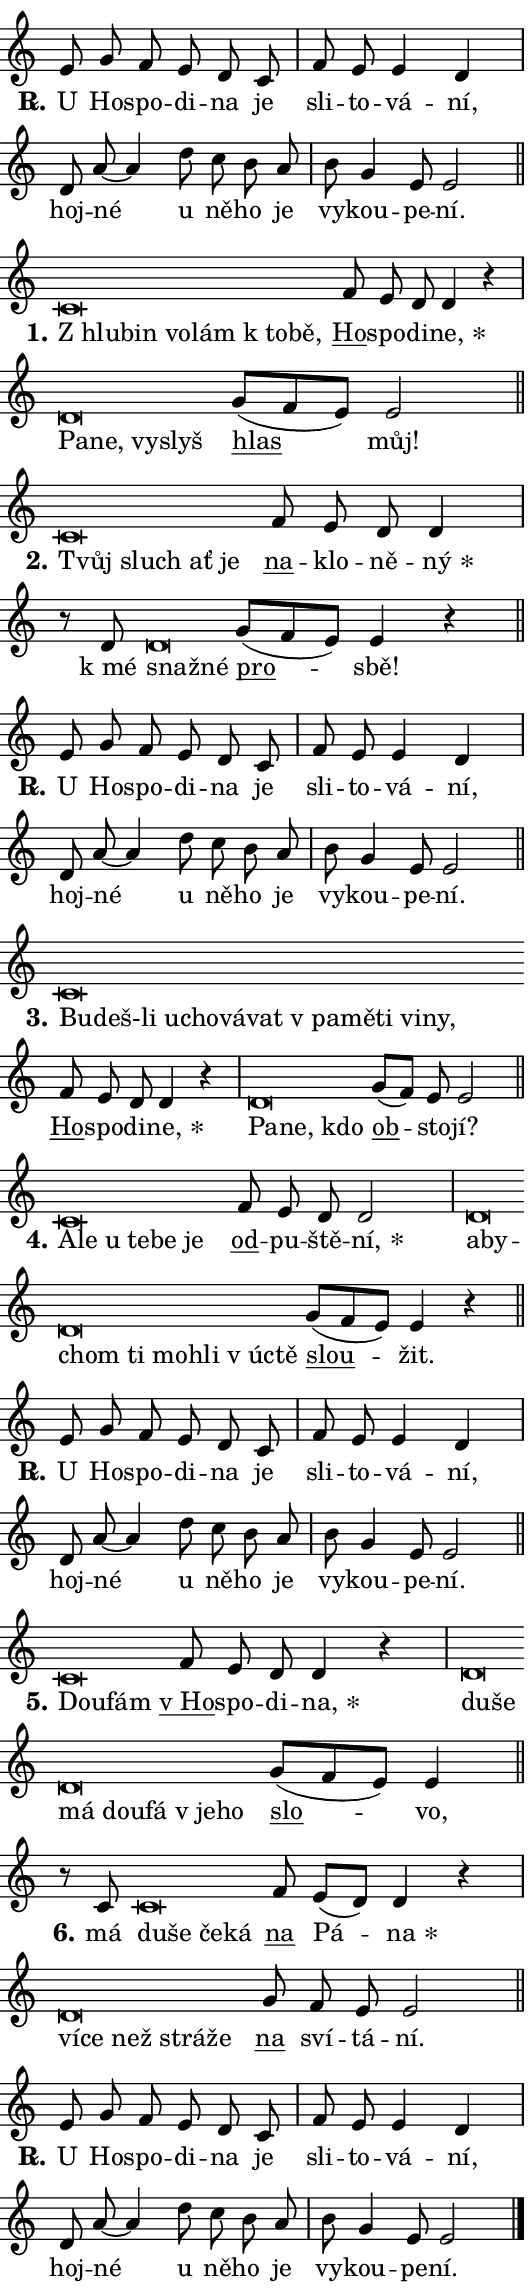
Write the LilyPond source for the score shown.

\version "2.24.0"
\header { tagline = "" }
\paper {
  indent = 0\cm
  top-margin = 0\cm
  right-margin = 0.13\cm % to fit lyric hyphens
  bottom-margin = 0\cm
  left-margin = 0\cm
  paper-width = 9\cm
  page-breaking = #ly:one-page-breaking
  system-system-spacing.basic-distance = #11
  score-system-spacing.basic-distance = #11
  ragged-last = ##f
}


%% Author: Thomas Morley
%% https://lists.gnu.org/archive/html/lilypond-user/2020-05/msg00002.html
#(define (line-position grob)
"Returns position of @var[grob} in current system:
   @code{'start}, if at first time-step
   @code{'end}, if at last time-step
   @code{'middle} otherwise
"
  (let* ((col (ly:item-get-column grob))
         (ln (ly:grob-object col 'left-neighbor))
         (rn (ly:grob-object col 'right-neighbor))
         (col-to-check-left (if (ly:grob? ln) ln col))
         (col-to-check-right (if (ly:grob? rn) rn col))
         (break-dir-left
           (and
             (ly:grob-property col-to-check-left 'non-musical #f)
             (ly:item-break-dir col-to-check-left)))
         (break-dir-right
           (and
             (ly:grob-property col-to-check-right 'non-musical #f)
             (ly:item-break-dir col-to-check-right))))
        (cond ((eqv? 1 break-dir-left) 'start)
              ((eqv? -1 break-dir-right) 'end)
              (else 'middle))))

#(define (tranparent-at-line-position vctor)
  (lambda (grob)
  "Relying on @code{line-position} select the relevant enry from @var{vctor}.
Used to determine transparency,"
    (case (line-position grob)
      ((end) (not (vector-ref vctor 0)))
      ((middle) (not (vector-ref vctor 1)))
      ((start) (not (vector-ref vctor 2))))))

noteHeadBreakVisibility =
#(define-music-function (break-visibility)(vector?)
"Makes @code{NoteHead}s transparent relying on @var{break-visibility}"
#{
  \override NoteHead.transparent =
    #(tranparent-at-line-position break-visibility)
#})

#(define delete-ledgers-for-transparent-note-heads
  (lambda (grob)
    "Reads whether a @code{NoteHead} is transparent.
If so this @code{NoteHead} is removed from @code{'note-heads} from
@var{grob}, which is supposed to be @code{LedgerLineSpanner}.
As a result ledgers are not printed for this @code{NoteHead}"
    (let* ((nhds-array (ly:grob-object grob 'note-heads))
           (nhds-list
             (if (ly:grob-array? nhds-array)
                 (ly:grob-array->list nhds-array)
                 '()))
           ;; Relies on the transparent-property being done before
           ;; Staff.LedgerLineSpanner.after-line-breaking is executed.
           ;; This is fragile ...
           (to-keep
             (remove
               (lambda (nhd)
                 (ly:grob-property nhd 'transparent #f))
               nhds-list)))
      ;; TODO find a better method to iterate over grob-arrays, similiar
      ;; to filter/remove etc for lists
      ;; For now rebuilt from scratch
      (set! (ly:grob-object grob 'note-heads)  '())
      (for-each
        (lambda (nhd)
          (ly:pointer-group-interface::add-grob grob 'note-heads nhd))
        to-keep))))

squashNotes = {
  \override NoteHead.X-extent = #'(-0.2 . 0.2)
  \override NoteHead.Y-extent = #'(-0.75 . 0)
  \override NoteHead.stencil =
    #(lambda (grob)
       (let ((pos (ly:grob-property grob 'staff-position)))
         (begin
           (if (< pos -7) (display "ERROR: Lower brevis then expected\n") (display ""))
           (if (<= pos -6) ly:text-interface::print ly:note-head::print))))
}
unSquashNotes = {
  \revert NoteHead.X-extent
  \revert NoteHead.Y-extent
  \revert NoteHead.stencil
}

hideNotes = \noteHeadBreakVisibility #begin-of-line-visible
unHideNotes = \noteHeadBreakVisibility #all-visible

% work-around for resetting accidentals
% https://lilypond.org/doc/v2.23/Documentation/notation/displaying-rhythms#unmetered-music
cadenzaMeasure = {
  \cadenzaOff
  \partial 1024 s1024
  \cadenzaOn
}

#(define-markup-command (accent layout props text) (markup?)
  "Underline accented syllable"
  (interpret-markup layout props
    #{\markup \override #'(offset . 4.3) \underline { #text }#}))

responsum = \markup \concat {
  "R" \hspace #-1.05 \path #0.1 #'((moveto 0 0.07) (lineto 0.9 0.8)) \hspace #0.05 "."
}

spaceSize = #0.6828661417322834 % exact space size for TeX Gyre Schola

\layout {
  \context {
    \Staff
    \remove "Time_signature_engraver"
    \override LedgerLineSpanner.after-line-breaking = #delete-ledgers-for-transparent-note-heads
  }
  \context {
    \Lyrics {
      \override LyricSpace.minimum-distance = \spaceSize
      \override LyricText.font-name = #"TeX Gyre Schola"
      \override LyricText.font-size = 1
      \override StanzaNumber.font-name = #"TeX Gyre Schola Bold"
      \override StanzaNumber.font-size = 1
    }
  }
  \context {
    \Score 
    \override NoteHead.text =
      #(lambda (grob) 
        (let ((pos (ly:grob-property grob 'staff-position)))
          #{\markup {
            \combine
              \halign #-0.55 \raise #(if (= pos -6) 0 0.5) \override #'(thickness . 2) \draw-line #'(3.2 . 0)
              \musicglyph "noteheads.sM1"
          }#}))
  }
}

% magnetic-lyrics.ily
%
%   written by
%     Jean Abou Samra <jean@abou-samra.fr>
%     Werner Lemberg <wl@gnu.org>
%
%   adapted by
%     Jiri Hon <jiri.hon@gmail.com>
%
% Version 2022-Apr-15

% https://www.mail-archive.com/lilypond-user@gnu.org/msg149350.html

#(define (Left_hyphen_pointer_engraver context)
   "Collect syllable-hyphen-syllable occurrences in lyrics and store
them in properties.  This engraver only looks to the left.  For
example, if the lyrics input is @code{foo -- bar}, it does the
following.

@itemize @bullet
@item
Set the @code{text} property of the @code{LyricHyphen} grob between
@q{foo} and @q{bar} to @code{foo}.

@item
Set the @code{left-hyphen} property of the @code{LyricText} grob with
text @q{foo} to the @code{LyricHyphen} grob between @q{foo} and
@q{bar}.
@end itemize

Use this auxiliary engraver in combination with the
@code{lyric-@/text::@/apply-@/magnetic-@/offset!} hook."
   (let ((hyphen #f)
         (text #f))
     (make-engraver
      (acknowledgers
       ((lyric-syllable-interface engraver grob source-engraver)
        (set! text grob)))
      (end-acknowledgers
       ((lyric-hyphen-interface engraver grob source-engraver)
        ;(when (not (grob::has-interface grob 'lyric-space-interface))
          (set! hyphen grob)));)
      ((stop-translation-timestep engraver)
       (when (and text hyphen)
         (ly:grob-set-object! text 'left-hyphen hyphen))
       (set! text #f)
       (set! hyphen #f)))))

#(define (lyric-text::apply-magnetic-offset! grob)
   "If the space between two syllables is less than the value in
property @code{LyricText@/.details@/.squash-threshold}, move the right
syllable to the left so that it gets concatenated with the left
syllable.

Use this function as a hook for
@code{LyricText@/.after-@/line-@/breaking} if the
@code{Left_@/hyphen_@/pointer_@/engraver} is active."
   (let ((hyphen (ly:grob-object grob 'left-hyphen #f)))
     (when hyphen
       (let ((left-text (ly:spanner-bound hyphen LEFT)))
         (when (grob::has-interface left-text 'lyric-syllable-interface)
           (let* ((common (ly:grob-common-refpoint grob left-text X))
                  (this-x-ext (ly:grob-extent grob common X))
                  (left-x-ext
                   (begin
                     ;; Trigger magnetism for left-text.
                     (ly:grob-property left-text 'after-line-breaking)
                     (ly:grob-extent left-text common X)))
                  ;; `delta` is the gap width between two syllables.
                  (delta (- (interval-start this-x-ext)
                            (interval-end left-x-ext)))
                  (details (ly:grob-property grob 'details))
                  (threshold (assoc-get 'squash-threshold details 0.2)))
             (when (< delta threshold)
               (let* (;; We have to manipulate the input text so that
                      ;; ligatures crossing syllable boundaries are not
                      ;; disabled.  For languages based on the Latin
                      ;; script this is essentially a beautification.
                      ;; However, for non-Western scripts it can be a
                      ;; necessity.
                      (lt (ly:grob-property left-text 'text))
                      (rt (ly:grob-property grob 'text))
                      (is-space (grob::has-interface hyphen 'lyric-space-interface))
                      (space (if is-space " " ""))
                      (extra-delta (if is-space spaceSize 0))
                      ;; Append new syllable.
                      (ltrt-space (if (and (string? lt) (string? rt))
                                (string-append lt space rt)
                                (make-concat-markup (list lt space rt))))
                      ;; Right-align `ltrt` to the right side.
                      (ltrt-space-markup (grob-interpret-markup
                               grob
                               (make-translate-markup
                                (cons (interval-length this-x-ext) 0)
                                (make-right-align-markup ltrt-space)))))
                 (begin
                   ;; Don't print `left-text`.
                   (ly:grob-set-property! left-text 'stencil #f)
                   ;; Set text and stencil (which holds all collected
                   ;; syllables so far) and shift it to the left.
                   (ly:grob-set-property! grob 'text ltrt-space)
                   (ly:grob-set-property! grob 'stencil ltrt-space-markup)
                   (ly:grob-translate-axis! grob (- (- delta extra-delta)) X))))))))))


#(define (lyric-hyphen::displace-bounds-first grob)
   ;; Make very sure this callback isn't triggered too early.
   (let ((left (ly:spanner-bound grob LEFT))
         (right (ly:spanner-bound grob RIGHT)))
     (ly:grob-property left 'after-line-breaking)
     (ly:grob-property right 'after-line-breaking)
     (ly:lyric-hyphen::print grob)))

squashThreshold = #0.4

\layout {
  \context {
    \Lyrics
    \consists #Left_hyphen_pointer_engraver
    \override LyricText.after-line-breaking =
      #lyric-text::apply-magnetic-offset!
    \override LyricHyphen.stencil = #lyric-hyphen::displace-bounds-first
    \override LyricText.details.squash-threshold = \squashThreshold
    \override LyricHyphen.minimum-distance = 0
    \override LyricHyphen.minimum-length = \squashThreshold
  }
}

squashText = \override LyricText.details.squash-threshold = 9999
unSquashText = \override LyricText.details.squash-threshold = \squashThreshold

leftText = \override LyricText.self-alignment-X = #LEFT
unLeftText = \revert LyricText.self-alignment-X

starOffset = #(lambda (grob) 
                (let ((x_offset (ly:self-alignment-interface::aligned-on-x-parent grob)))
                  (if (= x_offset 0) 0 (+ x_offset 1.2))))

star = #(define-music-function (syllable)(string?)
"Append star separator at the end of a syllable"
#{
  \once \override LyricText.X-offset = #starOffset
  \lyricmode { \markup {
    #syllable
    \override #'((font-name . "TeX Gyre Schola Bold")) \hspace #0.2 \lower #0.65 \larger "*"
  } }
#})

starAccent = #(define-music-function (syllable)(string?)
"Append star separator at the end of a syllable and make accent"
#{
  \once \override LyricText.X-offset = #starOffset
  \lyricmode { \markup {
    \accent #syllable
    \override #'((font-name . "TeX Gyre Schola Bold")) \hspace #0.2 \lower #0.65 \larger "*"
  } }
#})

breath = #(define-music-function (syllable)(string?)
"Append breathing indicator at the end of a syllable"
#{
  \lyricmode { \markup { #syllable "+" } }
#})

optionalBreath = #(define-music-function (syllable)(string?)
"Append optional breathing indicator at the end of a syllable"
#{
  \lyricmode { \markup { #syllable "(+)" } }
#})


\score {
    <<
        \new Voice = "melody" { \cadenzaOn \key c \major \relative { e'8 g f e d c \cadenzaMeasure \bar "|" f e e4 d \cadenzaMeasure \bar "|" d8 a'8~ a4 \bar "" d8 c b a \cadenzaMeasure \bar "|" b g4 e8 e2 \cadenzaMeasure \bar "||" \break } }
        \new Lyrics \lyricsto "melody" { \lyricmode { \set stanza = \responsum
U Ho -- spo -- di -- na je sli -- to -- vá -- ní, hoj -- né u ně -- ho je vy -- kou -- pe -- ní. } }
    >>
    \layout {}
}

\score {
    <<
        \new Voice = "melody" { \cadenzaOn \key c \major \relative { \squashNotes c'\breve*1/16 \hideNotes \breve*1/16 \bar "" \breve*1/16 \bar "" \breve*1/16 \bar "" \breve*1/16 \breve*1/16 \bar "" \unHideNotes \unSquashNotes \bar "" f8 e d d4 r \cadenzaMeasure \bar "|" \squashNotes d\breve*1/16 \hideNotes \breve*1/16 \bar "" \breve*1/16 \breve*1/16 \bar "" \unHideNotes \unSquashNotes \bar "" g8[( f e)] e2 \cadenzaMeasure \bar "||" \break } }
        \new Lyrics \lyricsto "melody" { \lyricmode { \set stanza = "1."
\leftText "Z hlu" -- \squashText bin vo -- lám "k to" -- bě, \unLeftText \unSquashText \markup \accent Ho -- spo -- di -- \star ne, \leftText Pa -- \squashText ne, vy -- slyš \unLeftText \unSquashText \markup \accent hlas můj! } }
    >>
    \layout {}
}

\score {
    <<
        \new Voice = "melody" { \cadenzaOn \key c \major \relative { \squashNotes c'\breve*1/16 \hideNotes \breve*1/16 \bar "" \breve*1/16 \breve*1/16 \bar "" \unHideNotes \unSquashNotes \bar "" f8 e d d4 \cadenzaMeasure \bar "|" r8 d8 \squashNotes d\breve*1/16 \hideNotes \breve*1/16 \bar "" \unHideNotes \unSquashNotes \bar "" g8[( f e)] e4 r \cadenzaMeasure \bar "||" \break } }
        \new Lyrics \lyricsto "melody" { \lyricmode { \set stanza = "2."
\leftText Tvůj \squashText sluch ať je \unLeftText \unSquashText \markup \accent na -- klo -- ně -- \star ný "k mé" \leftText snaž -- \squashText né \unLeftText \unSquashText \markup \accent pro -- sbě! } }
    >>
    \layout {}
}

\score {
    <<
        \new Voice = "melody" { \cadenzaOn \key c \major \relative { e'8 g f e d c \cadenzaMeasure \bar "|" f e e4 d \cadenzaMeasure \bar "|" d8 a'8~ a4 \bar "" d8 c b a \cadenzaMeasure \bar "|" b g4 e8 e2 \cadenzaMeasure \bar "||" \break } }
        \new Lyrics \lyricsto "melody" { \lyricmode { \set stanza = \responsum
U Ho -- spo -- di -- na je sli -- to -- vá -- ní, hoj -- né u ně -- ho je vy -- kou -- pe -- ní. } }
    >>
    \layout {}
}

\score {
    <<
        \new Voice = "melody" { \cadenzaOn \key c \major \relative { \squashNotes c'\breve*1/16 \hideNotes \breve*1/16 \bar "" \breve*1/16 \bar "" \breve*1/16 \bar "" \breve*1/16 \bar "" \breve*1/16 \bar "" \breve*1/16 \bar "" \breve*1/16 \bar "" \breve*1/16 \bar "" \breve*1/16 \breve*1/16 \bar "" \unHideNotes \unSquashNotes \bar "" f8 e d d4 r \cadenzaMeasure \bar "|" \squashNotes d\breve*1/16 \hideNotes \breve*1/16 \breve*1/16 \bar "" \unHideNotes \unSquashNotes \bar "" g8[( f)] e e2 \cadenzaMeasure \bar "||" \break } }
        \new Lyrics \lyricsto "melody" { \lyricmode { \set stanza = "3."
\leftText Bu -- \squashText deš-li u -- cho -- vá -- vat "v pa" -- mě -- ti vi -- ny, \unLeftText \unSquashText \markup \accent Ho -- spo -- di -- \star ne, \leftText Pa -- \squashText ne, kdo \unLeftText \unSquashText \markup \accent ob -- sto -- jí? } }
    >>
    \layout {}
}

\score {
    <<
        \new Voice = "melody" { \cadenzaOn \key c \major \relative { \squashNotes c'\breve*1/16 \hideNotes \breve*1/16 \bar "" \breve*1/16 \bar "" \breve*1/16 \bar "" \breve*1/16 \breve*1/16 \bar "" \unHideNotes \unSquashNotes \bar "" f8 e d d2 \cadenzaMeasure \bar "|" \squashNotes d\breve*1/16 \hideNotes \breve*1/16 \bar "" \breve*1/16 \bar "" \breve*1/16 \bar "" \breve*1/16 \bar "" \breve*1/16 \bar "" \breve*1/16 \breve*1/16 \bar "" \unHideNotes \unSquashNotes \bar "" g8[( f e)] e4 r \cadenzaMeasure \bar "||" \break } }
        \new Lyrics \lyricsto "melody" { \lyricmode { \set stanza = "4."
\leftText A -- \squashText le u te -- be je \unLeftText \unSquashText \markup \accent od -- pu -- ště -- \star ní, \leftText a -- \squashText by -- chom ti mo -- hli "v ú" -- ctě \unLeftText \unSquashText \markup \accent slou -- žit. } }
    >>
    \layout {}
}

\score {
    <<
        \new Voice = "melody" { \cadenzaOn \key c \major \relative { e'8 g f e d c \cadenzaMeasure \bar "|" f e e4 d \cadenzaMeasure \bar "|" d8 a'8~ a4 \bar "" d8 c b a \cadenzaMeasure \bar "|" b g4 e8 e2 \cadenzaMeasure \bar "||" \break } }
        \new Lyrics \lyricsto "melody" { \lyricmode { \set stanza = \responsum
U Ho -- spo -- di -- na je sli -- to -- vá -- ní, hoj -- né u ně -- ho je vy -- kou -- pe -- ní. } }
    >>
    \layout {}
}

\score {
    <<
        \new Voice = "melody" { \cadenzaOn \key c \major \relative { \squashNotes c'\breve*1/16 \hideNotes \breve*1/16 \bar "" \unHideNotes \unSquashNotes \bar "" f8 e d d4 r \cadenzaMeasure \bar "|" \squashNotes d\breve*1/16 \hideNotes \breve*1/16 \bar "" \breve*1/16 \bar "" \breve*1/16 \bar "" \breve*1/16 \bar "" \breve*1/16 \breve*1/16 \bar "" \unHideNotes \unSquashNotes \bar "" g8[( f e)] e4 \cadenzaMeasure \bar "||" \break } }
        \new Lyrics \lyricsto "melody" { \lyricmode { \set stanza = "5."
\leftText Dou -- \squashText fám \unLeftText \unSquashText \markup \accent "v Ho" -- spo -- di -- \star na, \leftText du -- \squashText še má dou -- fá "v je" -- ho \unLeftText \unSquashText \markup \accent slo -- vo, } }
    >>
    \layout {}
}

\score {
    <<
        \new Voice = "melody" { \cadenzaOn \key c \major \relative { r8 c'8 \squashNotes c\breve*1/16 \hideNotes \breve*1/16 \bar "" \breve*1/16 \breve*1/16 \bar "" \unHideNotes \unSquashNotes \bar "" f8 e[( d)] d4 r \cadenzaMeasure \bar "|" \squashNotes d\breve*1/16 \hideNotes \breve*1/16 \bar "" \breve*1/16 \bar "" \breve*1/16 \breve*1/16 \bar "" \unHideNotes \unSquashNotes \bar "" g8 f e e2 \cadenzaMeasure \bar "||" \break } }
        \new Lyrics \lyricsto "melody" { \lyricmode { \set stanza = "6."
má \leftText du -- \squashText še če -- ká \unLeftText \unSquashText \markup \accent na Pá -- \star na \leftText ví -- \squashText ce než strá -- že \unLeftText \unSquashText \markup \accent na sví -- tá -- ní. } }
    >>
    \layout {}
}

\score {
    <<
        \new Voice = "melody" { \cadenzaOn \key c \major \relative { e'8 g f e d c \cadenzaMeasure \bar "|" f e e4 d \cadenzaMeasure \bar "|" d8 a'8~ a4 \bar "" d8 c b a \cadenzaMeasure \bar "|" b g4 e8 e2 \cadenzaMeasure \bar "||" \break } \bar "|." }
        \new Lyrics \lyricsto "melody" { \lyricmode { \set stanza = \responsum
U Ho -- spo -- di -- na je sli -- to -- vá -- ní, hoj -- né u ně -- ho je vy -- kou -- pe -- ní. } }
    >>
    \layout {}
}
